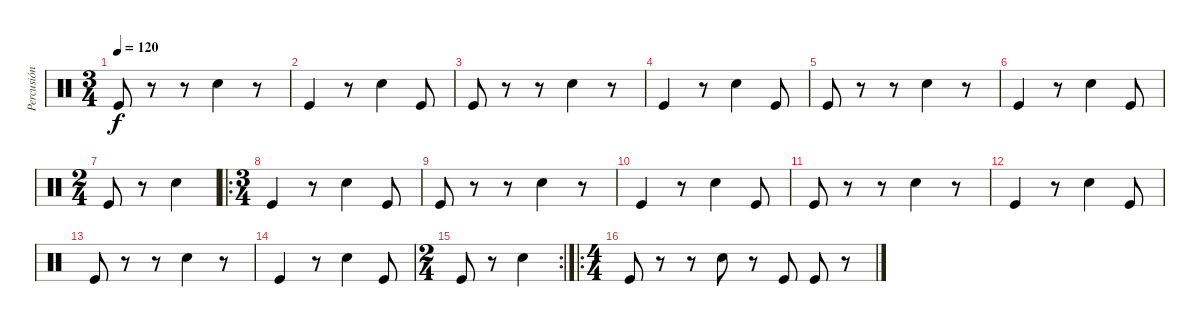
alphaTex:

\track ("Percusión" "Percusión") {instrument percussion}
\staff {score}
\articulation defaults
\ts (3 4)
\tempo 120
\clef neutral
\ks c "Kick (hit)".8{dy f}
r.8 r.8 "Electric Snare (hit)".4 r.8 |
"Kick (hit)".4 r.8 "Electric Snare (hit)".4 "Kick (hit)".8 |
"Kick (hit)".8 r.8 r.8 "Electric Snare (hit)".4 r.8 |
"Kick (hit)".4 r.8 "Electric Snare (hit)".4 "Kick (hit)".8 |
"Kick (hit)".8 r.8 r.8 "Electric Snare (hit)".4 r.8 |
"Kick (hit)".4 r.8 "Electric Snare (hit)".4 "Kick (hit)".8 |
\ts (2 4)
"Kick (hit)".8 r.8 "Electric Snare (hit)".4 |
\ro
\ts (3 4)
"Kick (hit)".4 r.8 "Electric Snare (hit)".4 "Kick (hit)".8 |
"Kick (hit)".8 r.8 r.8 "Electric Snare (hit)".4 r.8 |
"Kick (hit)".4 r.8 "Electric Snare (hit)".4 "Kick (hit)".8 |
"Kick (hit)".8 r.8 r.8 "Electric Snare (hit)".4 r.8 |
"Kick (hit)".4 r.8 "Electric Snare (hit)".4 "Kick (hit)".8 |
"Kick (hit)".8 r.8 r.8 "Electric Snare (hit)".4 r.8 |
"Kick (hit)".4 r.8 "Electric Snare (hit)".4 "Kick (hit)".8 |
\rc 2
\ts (2 4)
"Kick (hit)".8 r.8 "Electric Snare (hit)".4 |
\ro
\ts (4 4)
"Kick (hit)".8 r.8 r.8 "Electric Snare (hit)".8 r.8 "Kick (hit)".8 "Kick (hit)".8 r.8
